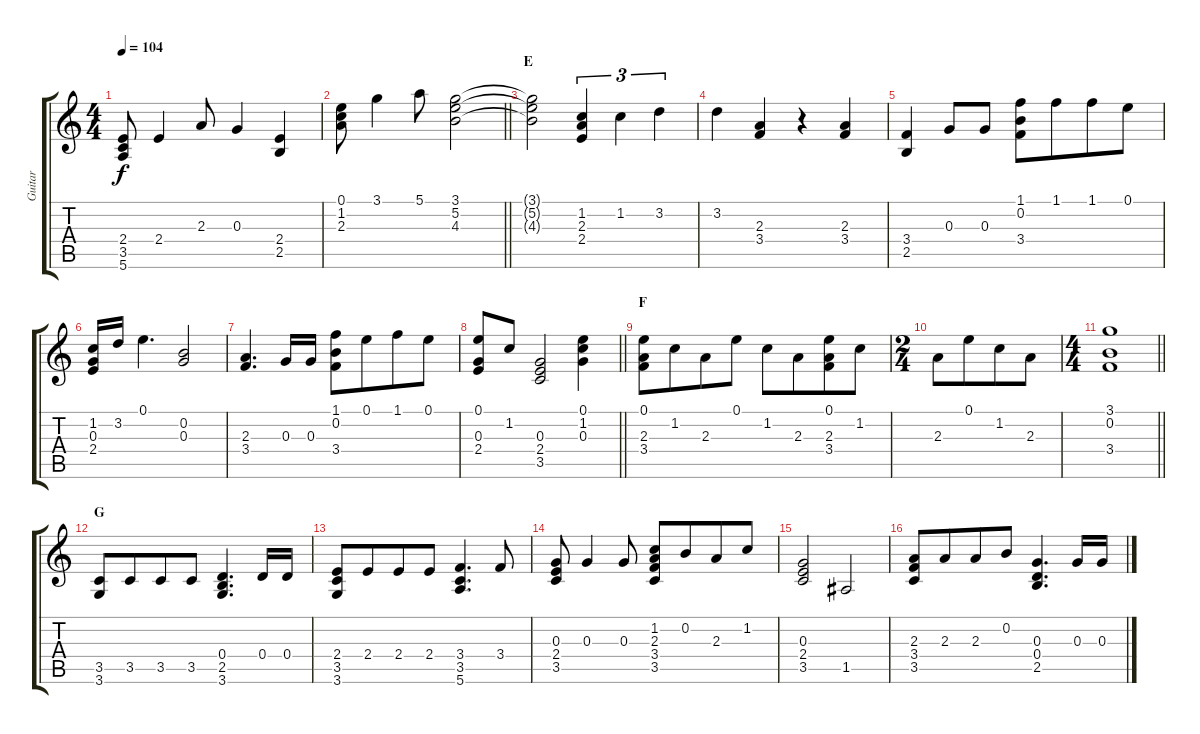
\track ("Guitar" "Guitar") {instrument electricguitarclean}
\staff {score tabs}
\tuning (E4 B3 G3 D3 A2 E2) {hide}
\ts (4 4)
\tempo 104
\clef g2
\ks c
(2.4 3.5 5.6).8{dy f} 2.4.4 2.3.8 0.3.4 (2.4 2.5).4 |
\barLineRight lightlight
(0.1 1.2 2.3).8 3.1.4 5.1.8 (3.1 5.2 4.3).2 |
\section ("" "E")
(3.1{t} 5.2{t} 4.3{t}).2 (1.2 2.3 2.4).4{tu (3 2)} 1.2.4{tu (3 2)} 3.2.4{tu (3 2)} |
3.2.4 (2.3 3.4).4 r.4 (2.3 3.4).4 |
(3.4 2.5).4 0.3.8 0.3.8 (1.1 0.2 3.4).8 1.1.8{beam merge} 1.1.8 0.1.8 |
(1.2 0.3 2.4).16 3.2.16 0.1.4{d} (0.2 0.3).2 |
(2.3 3.4).4{d} 0.3.16 0.3.16 (1.1 0.2 3.4).8 0.1.8{beam merge} 1.1.8 0.1.8 |
\barLineRight lightlight
(0.1 0.3 2.4).8 1.2.8 (0.3 2.4 3.5).2 (0.1 1.2 0.3).4 |
\section ("" "F")
(0.1 2.3 3.4).8 1.2.8{beam merge} 2.3.8 0.1.8 1.2.8 2.3.8{beam merge} (0.1 2.3 3.4).8 1.2.8 |
\ts (2 4)
2.3.8 0.1.8{beam merge} 1.2.8 2.3.8 |
\ts (4 4)
\barLineRight lightlight
(3.1 0.2 3.4).1 |
\section ("" "G")
(3.5 3.6).8 3.5.8{beam merge} 3.5.8 3.5.8 (0.4 2.5 3.6).4{d} 0.4.16 0.4.16 |
(2.4 3.5 3.6).8 2.4.8{beam merge} 2.4.8 2.4.8 (3.4 3.5 5.6).4{d} 3.4.8 |
(0.3 2.4 3.5).8 0.3.4 0.3.8 (1.2 2.3 3.4 3.5).8 0.2.8{beam merge} 2.3.8 1.2.8 |
(0.3 2.4 3.5).2 1.5.2 |
(2.3 3.4 3.5).8 2.3.8{beam merge} 2.3.8 0.2.8 (0.3 0.4 2.5).4{d} 0.3.16 0.3.16
